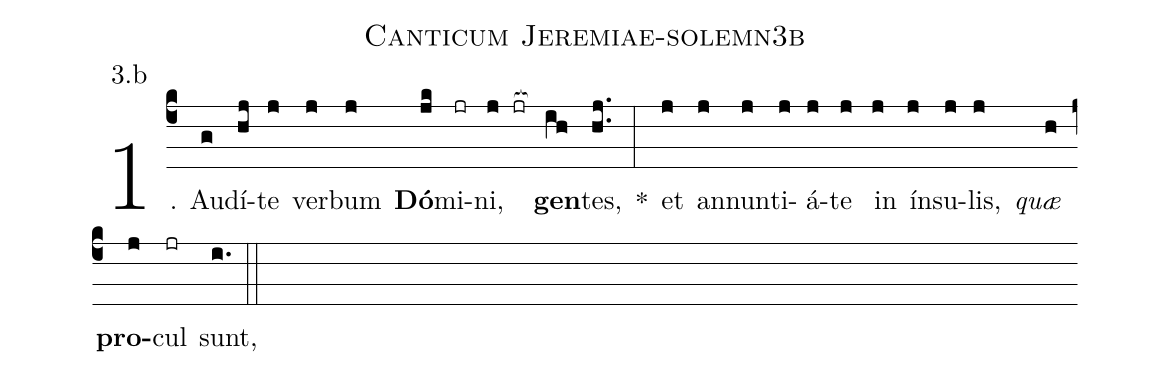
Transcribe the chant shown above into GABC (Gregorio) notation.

name: Canticum Jeremiae-solemn3b;
annotation: 3.b;
%%
(c4)1. Au(g)dí(hj)te(j) ver(j)bum(j) <b>Dó</b>(jk)mi(jr)ni,(j jr[ocb:1{]) <b>gen</b>(ih[ocb:0}])tes,(hj..) *(:) et(j) an(j)nun(j)ti(j)á(j)te(j) in(j) ín(j)su(j)lis,(j) <i>quæ</i>(h) <b>pro</b>(j)cul(jr) sunt,(i.) (::)
